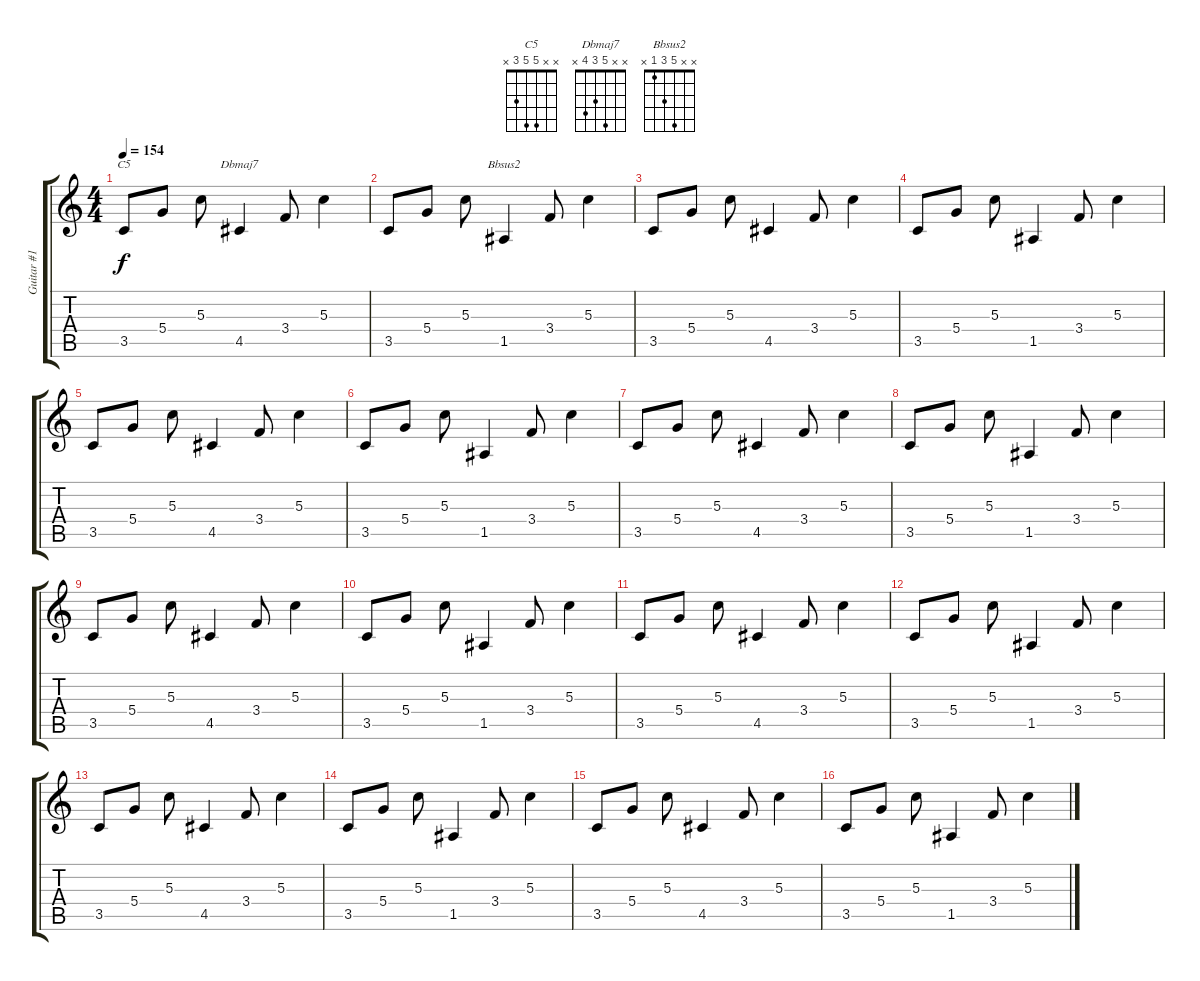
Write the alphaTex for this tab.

\track ("Guitar #1" "Guitar #1") {instrument distortionguitar}
\staff {score tabs}
\tuning (E4 B3 G3 D3 A2 E2) {hide}
\chord ("C5" x x 5 5 3 x)
\chord ("Dbmaj7" x x 5 3 4 x)
\chord ("Bbsus2" x x 5 3 1 x)
\ts (4 4)
\tempo 154
\clef g2
\ks c
3.5.8{ch "C5" dy f} 5.4.8 5.3.8 4.5.4{ch "Dbmaj7"} 3.4.8 5.3.4 |
3.5.8 5.4.8 5.3.8 1.5.4{ch "Bbsus2"} 3.4.8 5.3.4 |
3.5.8 5.4.8 5.3.8 4.5.4 3.4.8 5.3.4 |
3.5.8 5.4.8 5.3.8 1.5.4 3.4.8 5.3.4 |
3.5.8 5.4.8 5.3.8 4.5.4 3.4.8 5.3.4 |
3.5.8 5.4.8 5.3.8 1.5.4 3.4.8 5.3.4 |
3.5.8 5.4.8 5.3.8 4.5.4 3.4.8 5.3.4 |
3.5.8 5.4.8 5.3.8 1.5.4 3.4.8 5.3.4 |
3.5.8 5.4.8 5.3.8 4.5.4 3.4.8 5.3.4 |
3.5.8 5.4.8 5.3.8 1.5.4 3.4.8 5.3.4 |
3.5.8 5.4.8 5.3.8 4.5.4 3.4.8 5.3.4 |
3.5.8 5.4.8 5.3.8 1.5.4 3.4.8 5.3.4 |
3.5.8 5.4.8 5.3.8 4.5.4 3.4.8 5.3.4 |
3.5.8 5.4.8 5.3.8 1.5.4 3.4.8 5.3.4 |
3.5.8 5.4.8 5.3.8 4.5.4 3.4.8 5.3.4 |
3.5.8 5.4.8 5.3.8 1.5.4 3.4.8 5.3.4
